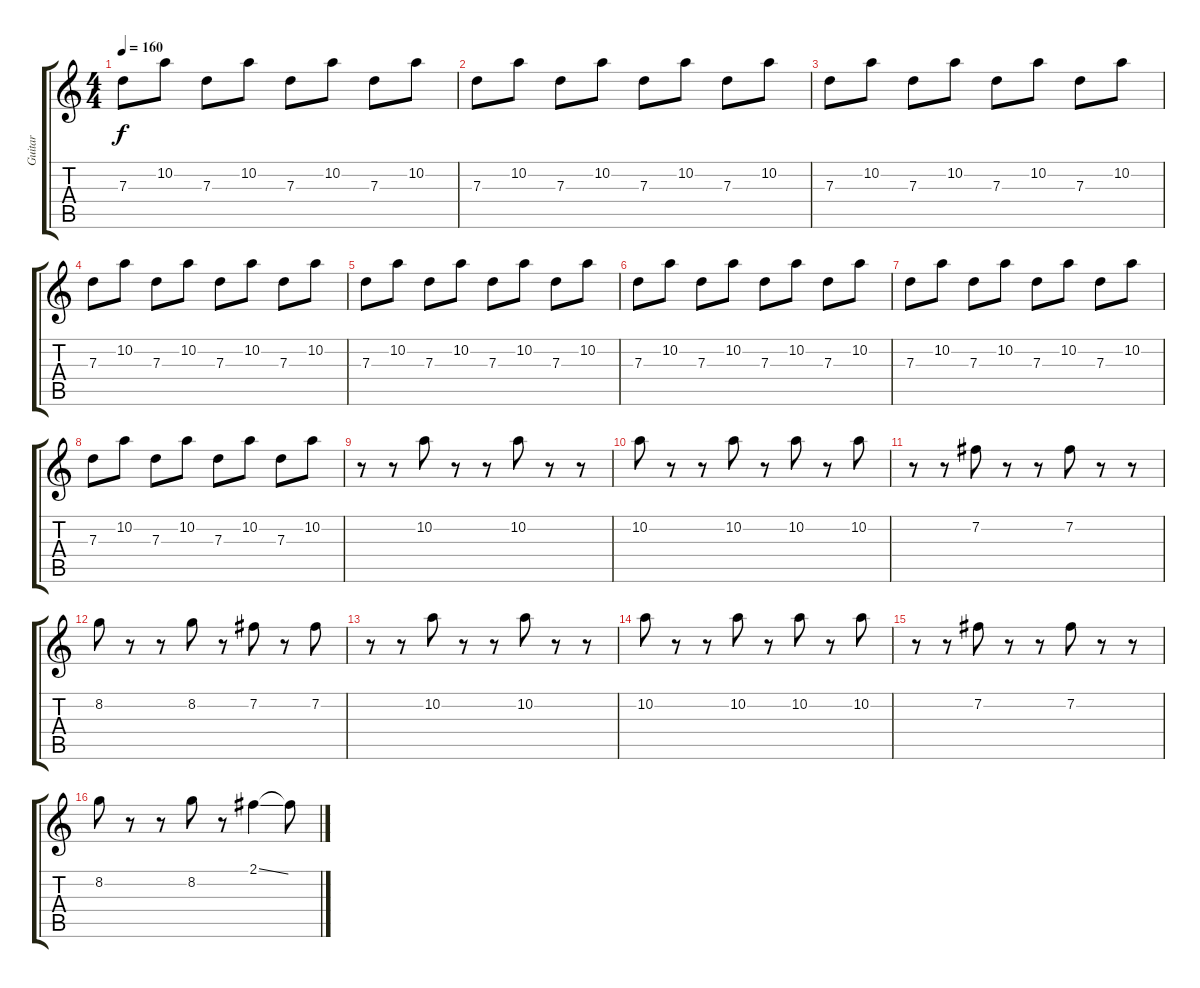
\track ("Guitar" "Guitar") {instrument overdrivenguitar}
\staff {score tabs}
\tuning (E4 B3 G3 D3 A2 E2) {hide}
\ts (4 4)
\tempo 160
\clef g2
\ks c
7.3.8{dy f} 10.2.8 7.3.8 10.2.8 7.3.8 10.2.8 7.3.8 10.2.8 |
7.3.8 10.2.8 7.3.8 10.2.8 7.3.8 10.2.8 7.3.8 10.2.8 |
7.3.8 10.2.8 7.3.8 10.2.8 7.3.8 10.2.8 7.3.8 10.2.8 |
7.3.8 10.2.8 7.3.8 10.2.8 7.3.8 10.2.8 7.3.8 10.2.8 |
7.3.8 10.2.8 7.3.8 10.2.8 7.3.8 10.2.8 7.3.8 10.2.8 |
7.3.8 10.2.8 7.3.8 10.2.8 7.3.8 10.2.8 7.3.8 10.2.8 |
7.3.8 10.2.8 7.3.8 10.2.8 7.3.8 10.2.8 7.3.8 10.2.8 |
7.3.8 10.2.8 7.3.8 10.2.8 7.3.8 10.2.8 7.3.8 10.2.8 |
r.8{volume 13 instrument electricguitarclean} r.8 10.2.8 r.8 r.8 10.2.8 r.8 r.8 |
10.2.8 r.8 r.8 10.2.8 r.8 10.2.8 r.8 10.2.8 |
r.8{volume 13} r.8 7.2.8 r.8 r.8 7.2.8 r.8 r.8 |
8.2.8 r.8 r.8 8.2.8 r.8 7.2.8 r.8 7.2.8 |
r.8{volume 13} r.8 10.2.8 r.8 r.8 10.2.8 r.8 r.8 |
10.2.8 r.8 r.8 10.2.8 r.8 10.2.8 r.8 10.2.8 |
r.8{volume 13} r.8 7.2.8 r.8 r.8 7.2.8 r.8 r.8 |
8.2.8 r.8 r.8 8.2.8 r.8 2.1{ss}.4 2.1{t}.8
